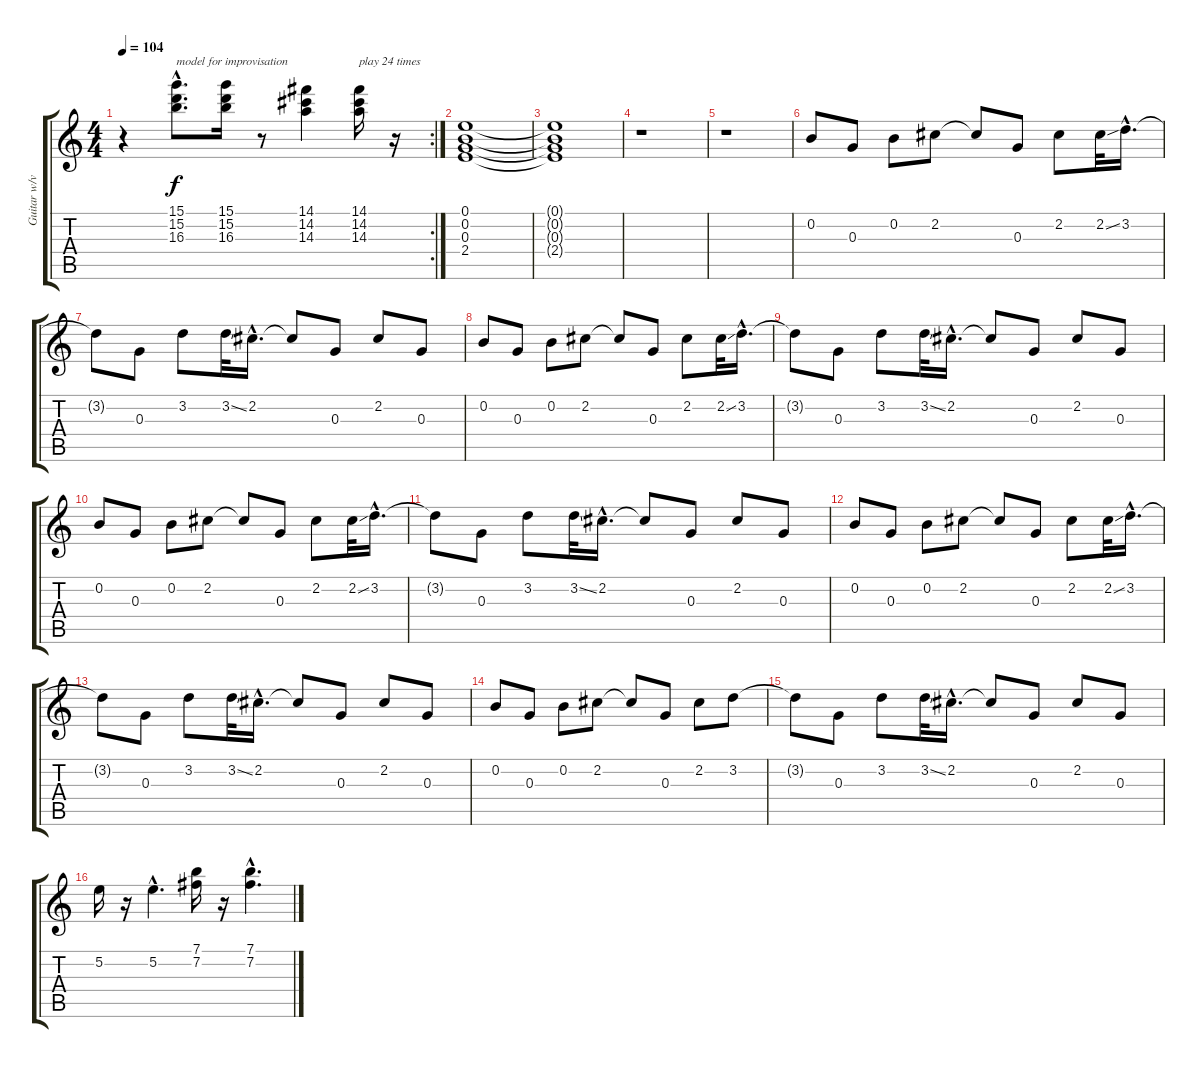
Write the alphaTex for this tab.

\track ("Guitar w/vibe Effect" "Guitar w/v") {instrument electricguitarjazz}
\staff {score tabs}
\tuning (E4 B3 G3 D3 A2 E2) {hide}
\rc 2
\ts (4 4)
\tempo 104
\clef g2
\ks c
r.4{dy f} (15.1{hac} 15.2{hac} 16.3{hac}).8{d txt "model for improvisation"} (15.1 15.2 16.3).16 r.8 (14.1 14.2 14.3).4 (14.1 14.2 14.3).16{txt "play 24 times"} r.16 |
(0.1 0.2 0.3 2.4).1 |
(0.1{t} 0.2{t} 0.3{t} 2.4{t}).1 |
r.1 |
r.1 |
0.2.8 0.3.8 0.2.8 2.2.8 2.2{t}.8 0.3.8 2.2.8 2.2{ss}.32 3.2{hac}.16{d} |
3.2{t}.8 0.3.8 3.2.8 3.2{ss}.32 2.2{hac}.16{d} 2.2{t}.8 0.3.8 2.2.8 0.3.8 |
0.2.8 0.3.8 0.2.8 2.2.8 2.2{t}.8 0.3.8 2.2.8 2.2{ss}.32 3.2{hac}.16{d} |
3.2{t}.8 0.3.8 3.2.8 3.2{ss}.32 2.2{hac}.16{d} 2.2{t}.8 0.3.8 2.2.8 0.3.8 |
0.2.8 0.3.8 0.2.8 2.2.8 2.2{t}.8 0.3.8 2.2.8 2.2{ss}.32 3.2{hac}.16{d} |
3.2{t}.8 0.3.8 3.2.8 3.2{ss}.32 2.2{hac}.16{d} 2.2{t}.8 0.3.8 2.2.8 0.3.8 |
0.2.8 0.3.8 0.2.8 2.2.8 2.2{t}.8 0.3.8 2.2.8 2.2{ss}.32 3.2{hac}.16{d} |
3.2{t}.8 0.3.8 3.2.8 3.2{ss}.32 2.2{hac}.16{d} 2.2{t}.8 0.3.8 2.2.8 0.3.8 |
0.2.8 0.3.8 0.2.8 2.2.8 2.2{t}.8 0.3.8 2.2.8 3.2.8 |
3.2{t}.8 0.3.8 3.2.8 3.2{ss}.32 2.2{hac}.16{d} 2.2{t}.8 0.3.8 2.2.8 0.3.8 |
5.2.16 r.16 5.2{hac}.4{d} (7.1 7.2).16 r.16 (7.1{hac} 7.2{hac}).4{d}
